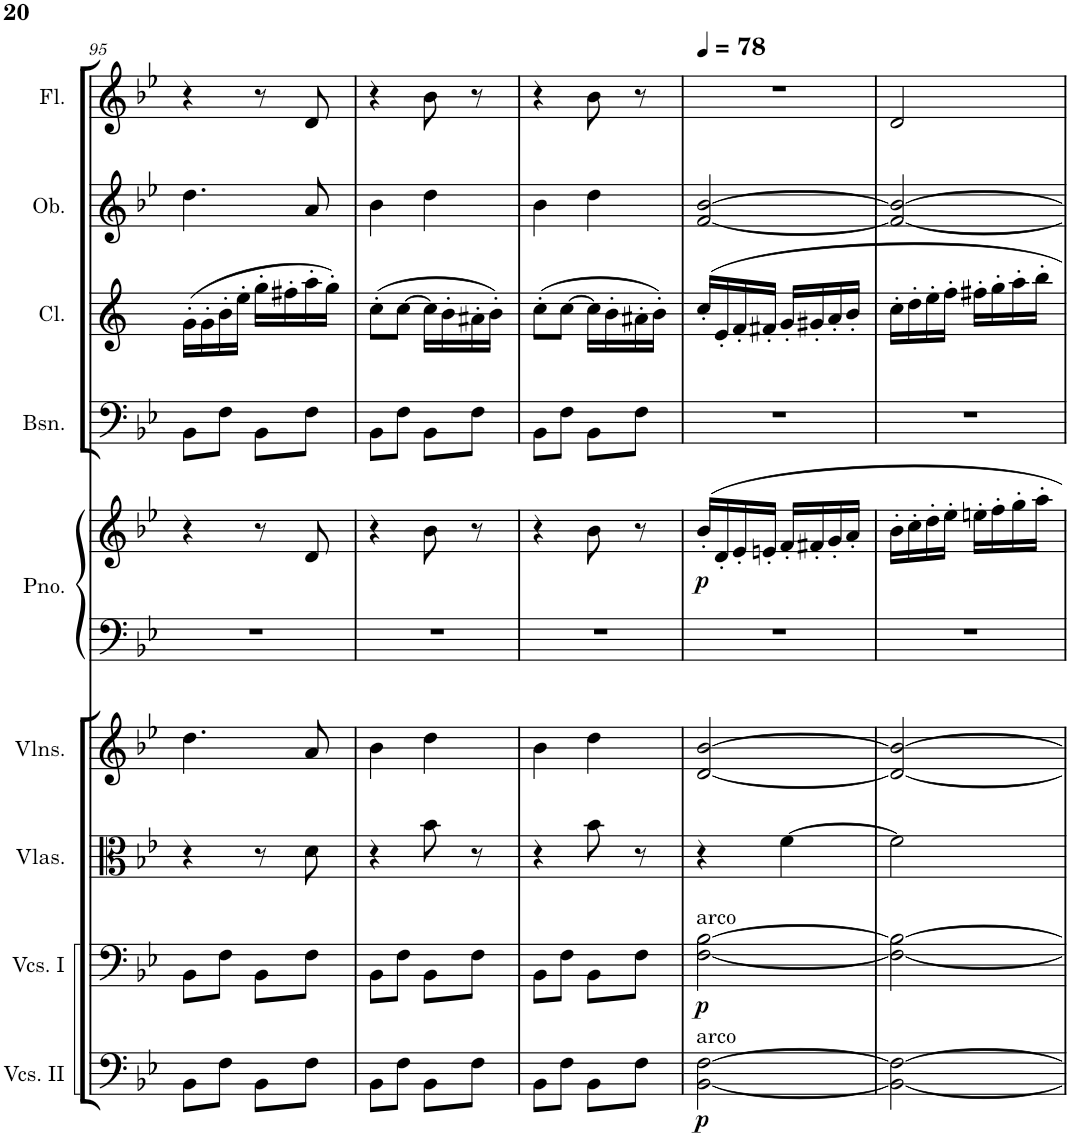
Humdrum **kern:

**kern	**dynam	**kern	**dynam	**kern	**kern	**kern	**kern	**dynam	**kern	**kern	**kern	**kern
*part9	*part9	*part8	*part8	*part7	*part6	*part5	*part5	*part5	*part4	*part3	*part2	*part1
*staff10	*staff10	*staff9	*staff9	*staff8	*staff7	*staff6	*staff5	*staff5/6	*staff4	*staff3	*staff2	*staff1
*I"Violoncellos II	*	*I"Violoncellos I	*	*I"Violas	*I"Violins	*I"Piano	*	*	*I"Bassoon	*I"Clarinet	*I"Oboe	*I"Flute
*I'Vcs. II	*	*I'Vcs. I	*	*I'Vlas.	*I'Vlns.	*I'Pno.	*	*	*I'Bsn.	*I'Cl.	*I'Ob.	*I'Fl.
!!LO:PB:g=z
*clefF4	*	*clefF4	*	*clefC3	*clefG2	*clefF4	*clefG2	*	*clefF4	*clefG2	*clefG2	*clefG2
*	*	*	*	*	*	*	*	*	*	*Trd1c2	*	*
*k[b-e-]	*	*k[b-e-]	*	*k[b-e-]	*k[b-e-]	*k[b-e-]	*k[b-e-]	*	*k[b-e-]	*k[]	*k[b-e-]	*k[b-e-]
*M2/4	*	*M2/4	*	*M2/4	*M2/4	*M2/4	*M2/4	*	*M2/4	*M2/4	*M2/4	*M2/4
=95	=95	=95	=95	=95	=95	=95	=95	=95	=95	=95	=95	=95
8BB-\L	.	8BB-\L	.	4r	4.dd\	2r	4r	.	8BB-\L	(16g'\LL	4.dd\	4r
.	.	.	.	.	.	.	.	.	.	16g'\	.	.
8F\J	.	8F\J	.	.	.	.	.	.	8F\J	16b'\	.	.
.	.	.	.	.	.	.	.	.	.	16ee'\JJ	.	.
8BB-\L	.	8BB-\L	.	8r	.	.	8r	.	8BB-\L	16gg'\LL	.	8r
.	.	.	.	.	.	.	.	.	.	16ff#X'\	.	.
8F\J	.	8F\J	.	8d\	8a/	.	8d/	.	8F\J	16aa'\	8a/	8d/
.	.	.	.	.	.	.	.	.	.	16gg'\JJ)	.	.
=96	=96	=96	=96	=96	=96	=96	=96	=96	=96	=96	=96	=96
8BB-\L	.	8BB-\L	.	4r	4b-\	2r	4r	.	8BB-\L	(8cc'\L	4b-\	4r
8F\J	.	8F\J	.	.	.	.	.	.	8F\J	[8cc\J	.	.
8BB-\L	.	8BB-\L	.	8b-\	4dd\	.	8b-\	.	8BB-\L	16cc\LL]	4dd\	8b-\
.	.	.	.	.	.	.	.	.	.	16b'\	.	.
8F\J	.	8F\J	.	8r	.	.	8r	.	8F\J	16a#X'\	.	8r
.	.	.	.	.	.	.	.	.	.	16b'\JJ)	.	.
=97	=97	=97	=97	=97	=97	=97	=97	=97	=97	=97	=97	=97
8BB-\L	.	8BB-\L	.	4r	4b-\	2r	4r	.	8BB-\L	(8cc'\L	4b-\	4r
8F\J	.	8F\J	.	.	.	.	.	.	8F\J	[8cc\J	.	.
8BB-\L	.	8BB-\L	.	8b-\	4dd\	.	8b-\	.	8BB-\L	16cc\LL]	4dd\	8b-\
.	.	.	.	.	.	.	.	.	.	16b'\	.	.
8F\J	.	8F\J	.	8r	.	.	8r	.	8F\J	16a#X'\	.	8r
.	.	.	.	.	.	.	.	.	.	16b'\JJ)	.	.
=98	=98	=98	=98	=98	=98	=98	=98	=98	=98	=98	=98	=98
*	*	*	*	*	*	*	*	*	*	*	*	*MM78
!	!	!LO:TX:a:t=arco	!	!	!	!	!	!	!	!	!	!
!LO:TX:a:t=arco	!	!	!	!	!	!	!	!	!	!	!	!
!	!LO:DY:b	!	!LO:DY:b	!	!	!	!	!LO:DY:b	!	!	!	!
[2BB-\ [2F\	p	[2F\ [2B-\	p	4r	[2d/ [2b-/	2r	16b-'/LL	p	2r	16cc'/LL	[2f/ [2b-/	2r
.	.	.	.	.	.	.	16d'/	.	.	16e'/	.	.
.	.	.	.	.	.	.	16e-'/	.	.	16f'/	.	.
.	.	.	.	.	.	.	16en'/JJ	.	.	16f#X'/JJ	.	.
.	.	.	.	[4f\	.	.	16f'/LL	.	.	16g'/LL	.	.
.	.	.	.	.	.	.	16f#X'/	.	.	16g#X'/	.	.
.	.	.	.	.	.	.	16g'/	.	.	16a'/	.	.
.	.	.	.	.	.	.	16a'/JJ	.	.	16b'/JJ	.	.
=99	=99	=99	=99	=99	=99	=99	=99	=99	=99	=99	=99	=99
2BB-\_ 2F\_	.	2F\_ 2B-\_	.	2f\]	2d/_ 2b-/_	2r	16b-'\LL	.	2r	16cc'\LL	2f/_ 2b-/_	2d/
.	.	.	.	.	.	.	16cc'\	.	.	16dd'\	.	.
.	.	.	.	.	.	.	16dd'\	.	.	16ee'\	.	.
.	.	.	.	.	.	.	16ee-'\JJ	.	.	16ff'\JJ	.	.
.	.	.	.	.	.	.	16een'\LL	.	.	16ff#X'\LL	.	.
.	.	.	.	.	.	.	16ff'\	.	.	16gg'\	.	.
.	.	.	.	.	.	.	16gg'\	.	.	16aa'\	.	.
.	.	.	.	.	.	.	16aa'\JJ	.	.	16bb'\JJ	.	.
=	=	=	=	=	=	=	=	=	=	=	=	=
*-	*-	*-	*-	*-	*-	*-	*-	*-	*-	*-	*-	*-
